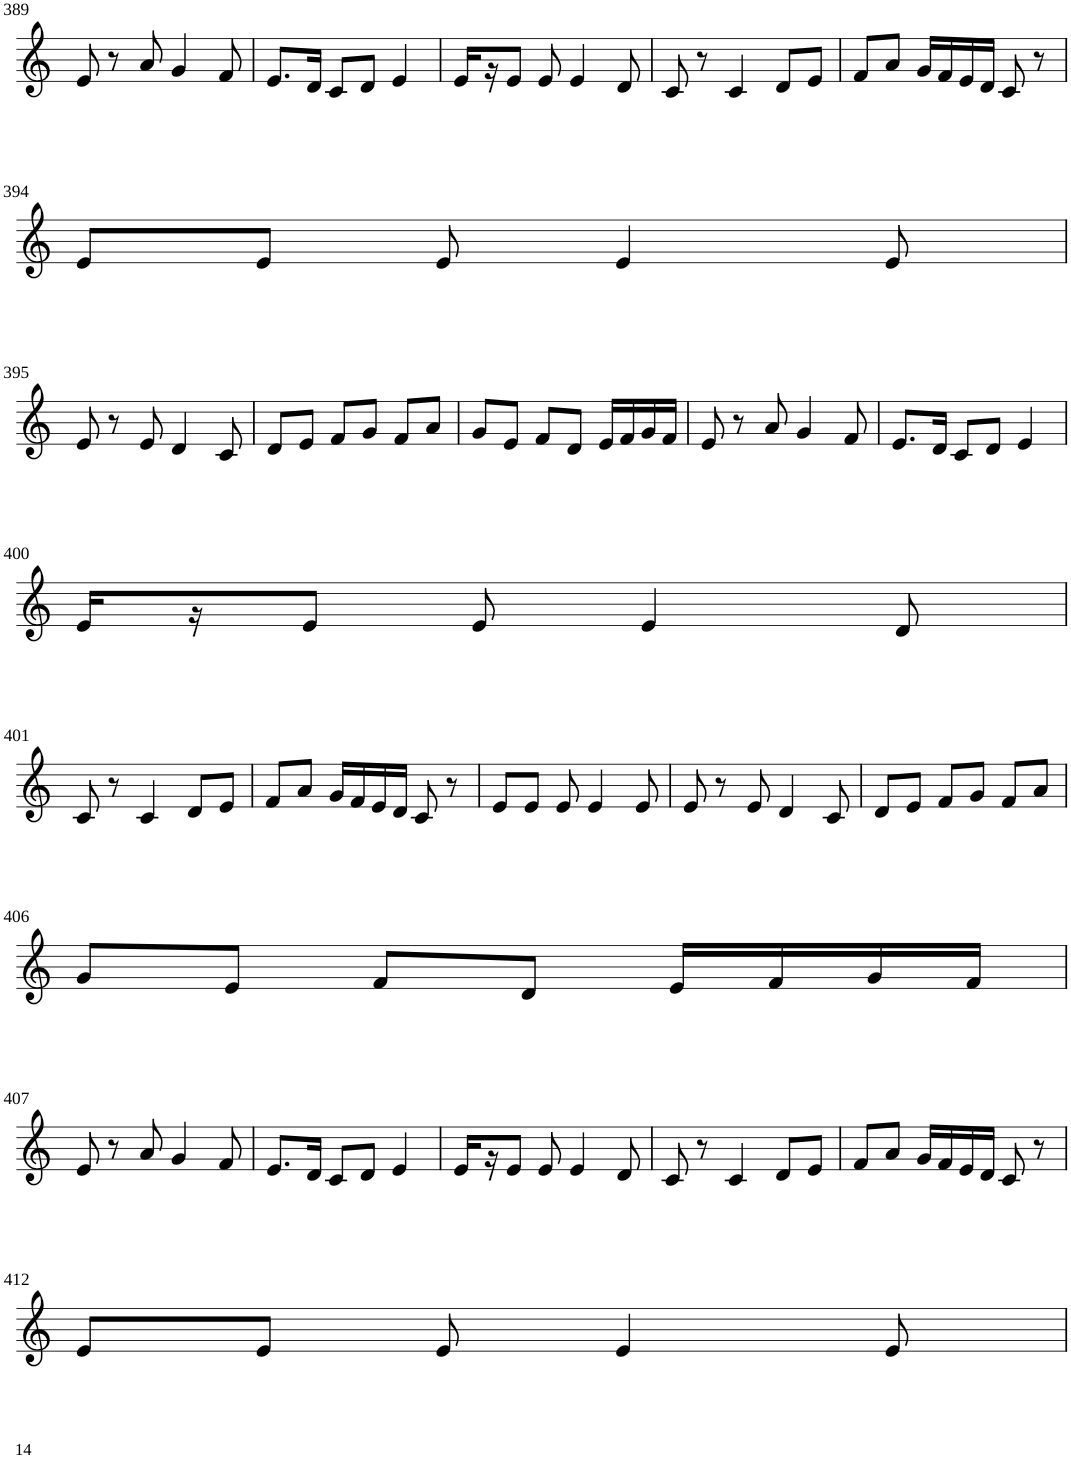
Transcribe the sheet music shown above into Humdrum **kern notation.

**kern
*part1
*staff1
*I"Violin
!!LO:PB:g=z
*clefG2
*k[]
*M3/4
=389
8e/
8r
8a/
4g/
8f/
=390
8.e/L
16d/Jk
8c/L
8d/J
4e/
=391
16e/LL
16r
8e/J
8e/
4e/
8d/
=392
8c/
8r
4c/
8d/L
8e/J
=393
8f/L
8a/J
16g/LL
16f/
16e/
16d/JJ
8c/
8r
!!LO:LB:g=z
=394
8e/L
8e/J
8e/
4e/
8e/
!!LO:LB:g=z
=395
8e/
8r
8e/
4d/
8c/
=396
8d/L
8e/J
8f/L
8g/J
8f/L
8a/J
=397
8g/L
8e/J
8f/L
8d/J
16e/LL
16f/
16g/
16f/JJ
=398
8e/
8r
8a/
4g/
8f/
=399
8.e/L
16d/Jk
8c/L
8d/J
4e/
!!LO:LB:g=z
=400
16e/LL
16r
8e/J
8e/
4e/
8d/
!!LO:LB:g=z
=401
8c/
8r
4c/
8d/L
8e/J
=402
8f/L
8a/J
16g/LL
16f/
16e/
16d/JJ
8c/
8r
=403
8e/L
8e/J
8e/
4e/
8e/
=404
8e/
8r
8e/
4d/
8c/
=405
8d/L
8e/J
8f/L
8g/J
8f/L
8a/J
!!LO:LB:g=z
=406
8g/L
8e/J
8f/L
8d/J
16e/LL
16f/
16g/
16f/JJ
!!LO:LB:g=z
=407
8e/
8r
8a/
4g/
8f/
=408
8.e/L
16d/Jk
8c/L
8d/J
4e/
=409
16e/LL
16r
8e/J
8e/
4e/
8d/
=410
8c/
8r
4c/
8d/L
8e/J
=411
8f/L
8a/J
16g/LL
16f/
16e/
16d/JJ
8c/
8r
!!LO:LB:g=z
=412
8e/L
8e/J
8e/
4e/
8e/
=
*-
